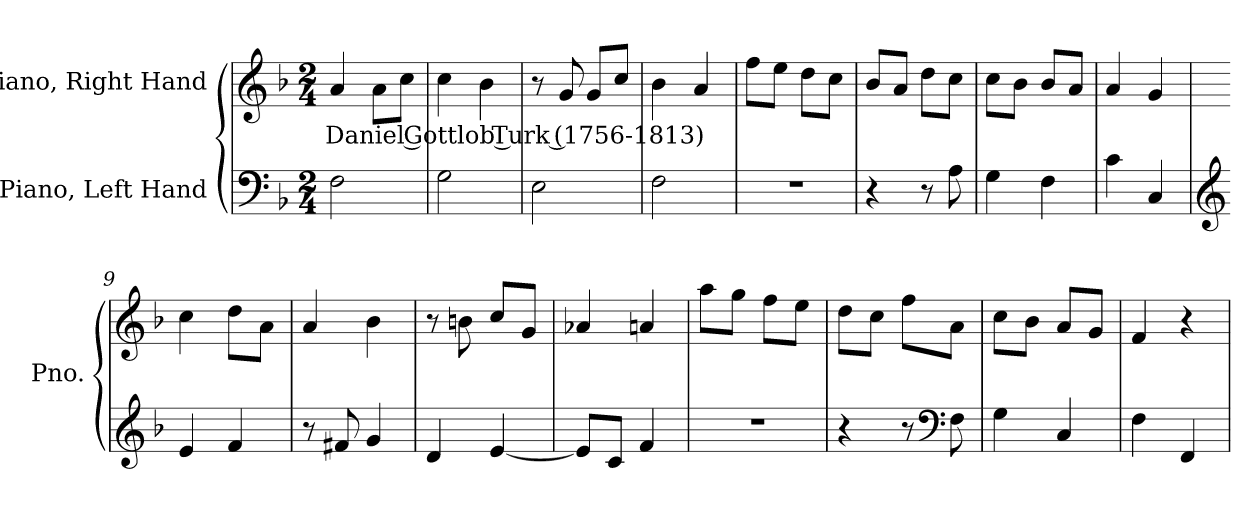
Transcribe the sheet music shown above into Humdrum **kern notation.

**kern	**kern	**text
*part2	*part1	*part1
*staff2	*staff1	*staff1
*I"Piano, Left Hand	*I"Piano, Right Hand	*
*I'Pno.	*I'Pno.	*
*clefF4	*clefG2	*
*k[b-]	*k[b-]	*
*M2/4	*M2/4	*
*MM100	*MM100	*
=1	=1	=1
!	!	!LO:LY:b
2F\	4a/	Daniel Gottlob Turk (1756-1813)
.	8a\L	.
.	8cc\J	.
=2	=2	=2
2G\	4cc\	.
.	4b-\	.
=3	=3	=3
2E\	8r	.
.	8g/	.
.	8g/L	.
.	8cc/J	.
=4	=4	=4
2F\	4b-\	.
.	4a/	.
=5	=5	=5
2r	8ff\L	.
.	8ee\J	.
.	8dd\L	.
.	8cc\J	.
!!LO:LB:g=z
=6	=6	=6
4r	8b-/L	.
.	8a/J	.
8r	8dd\L	.
8A\	8cc\J	.
=7	=7	=7
4G\	8cc\L	.
.	8b-\J	.
4F\	8b-/L	.
.	8a/J	.
=8	=8	=8
4c\	4a/	.
4C/	4g/	.
=9	=9	=9
*clefG2	*	*
4e/	4cc\	.
4f/	8dd\L	.
.	8a\J	.
=10	=10	=10
8r	4a/	.
8f#X/	.	.
4g/	4b-\	.
=11	=11	=11
4d/	8r	.
.	8bn\	.
[4e/	8cc/L	.
.	8g/J	.
=12	=12	=12
8e/L]	4a-X/	.
8c/J	.	.
4f/	4an/	.
=13	=13	=13
2r	8aa\L	.
.	8gg\J	.
.	8ff\L	.
.	8ee\J	.
!!LO:LB:g=z
=14	=14	=14
4r	8dd\L	.
.	8cc\J	.
8r	8ff\L	.
*clefF4	*	*
8F\	8a\J	.
=15	=15	=15
4G\	8cc\L	.
.	8b-\J	.
4C/	8a/L	.
.	8g/J	.
=16	=16	=16
4F\	4f/	.
4FF/	4r	.
=	=	=
*-	*-	*-
